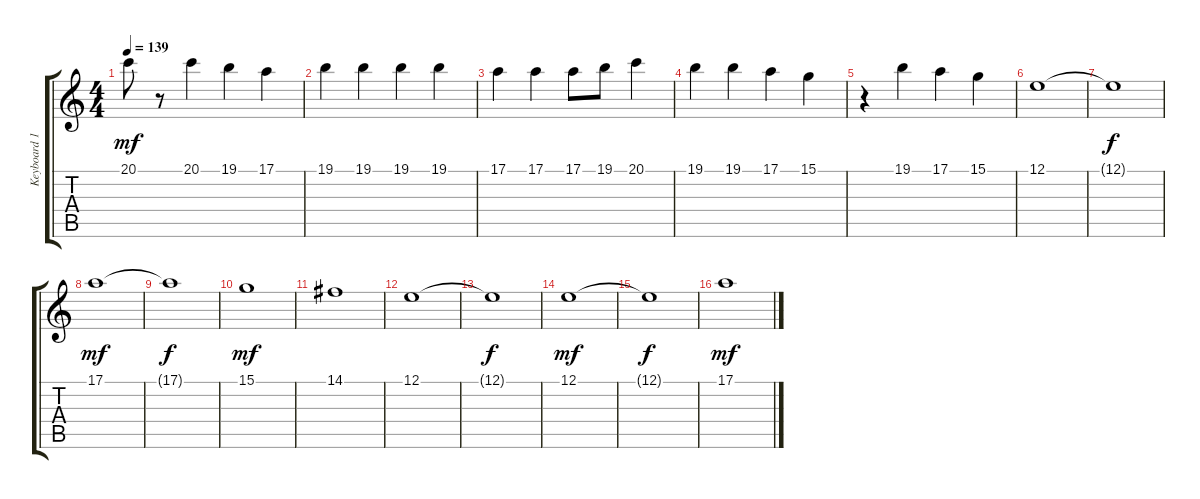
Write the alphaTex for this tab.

\track ("Keyboard 1" "Keyboard 1") {instrument stringensemble1}
\staff {score tabs}
\tuning (E4 B3 G3 D3 A2 E2) {hide}
\ts (4 4)
\tempo 139
\clef g2
\ks c
20.1.8{dy mf} r.8 20.1.4 19.1.4 17.1.4 |
19.1.4 19.1.4 19.1.4 19.1.4 |
17.1.4 17.1.4 17.1.8 19.1.8 20.1.4 |
19.1.4 19.1.4 17.1.4 15.1.4 |
r.4 19.1.4 17.1.4 15.1.4 |
12.1.1 |
12.1{t}.1{dy f} |
17.1.1{dy mf} |
17.1{t}.1{dy f} |
15.1.1{dy mf} |
14.1.1 |
12.1.1 |
12.1{t}.1{dy f} |
12.1.1{dy mf} |
12.1{t}.1{dy f} |
17.1.1{dy mf}
